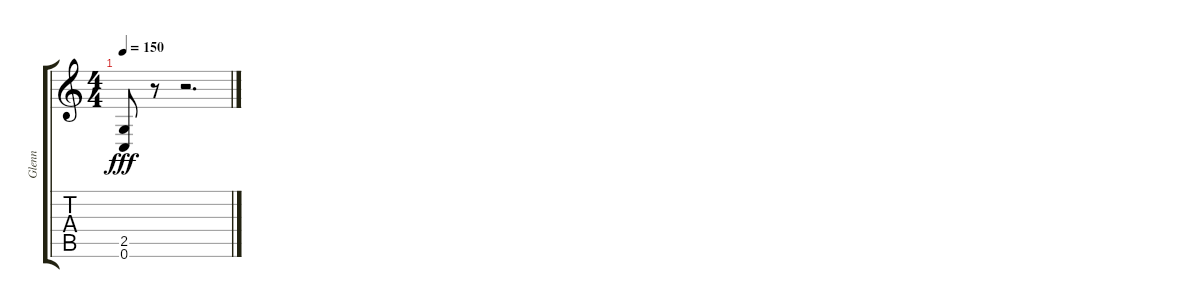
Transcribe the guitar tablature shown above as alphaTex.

\track ("Glenn" "Glenn") {instrument distortionguitar}
\staff {score tabs}
\tuning (C4 G3 Eb3 Bb2 F2 C2) {hide}
\ts (4 4)
\tempo 150
\clef g2
\ks c
(2.5 0.6).8{dy fff} r.8 r.2{d}
